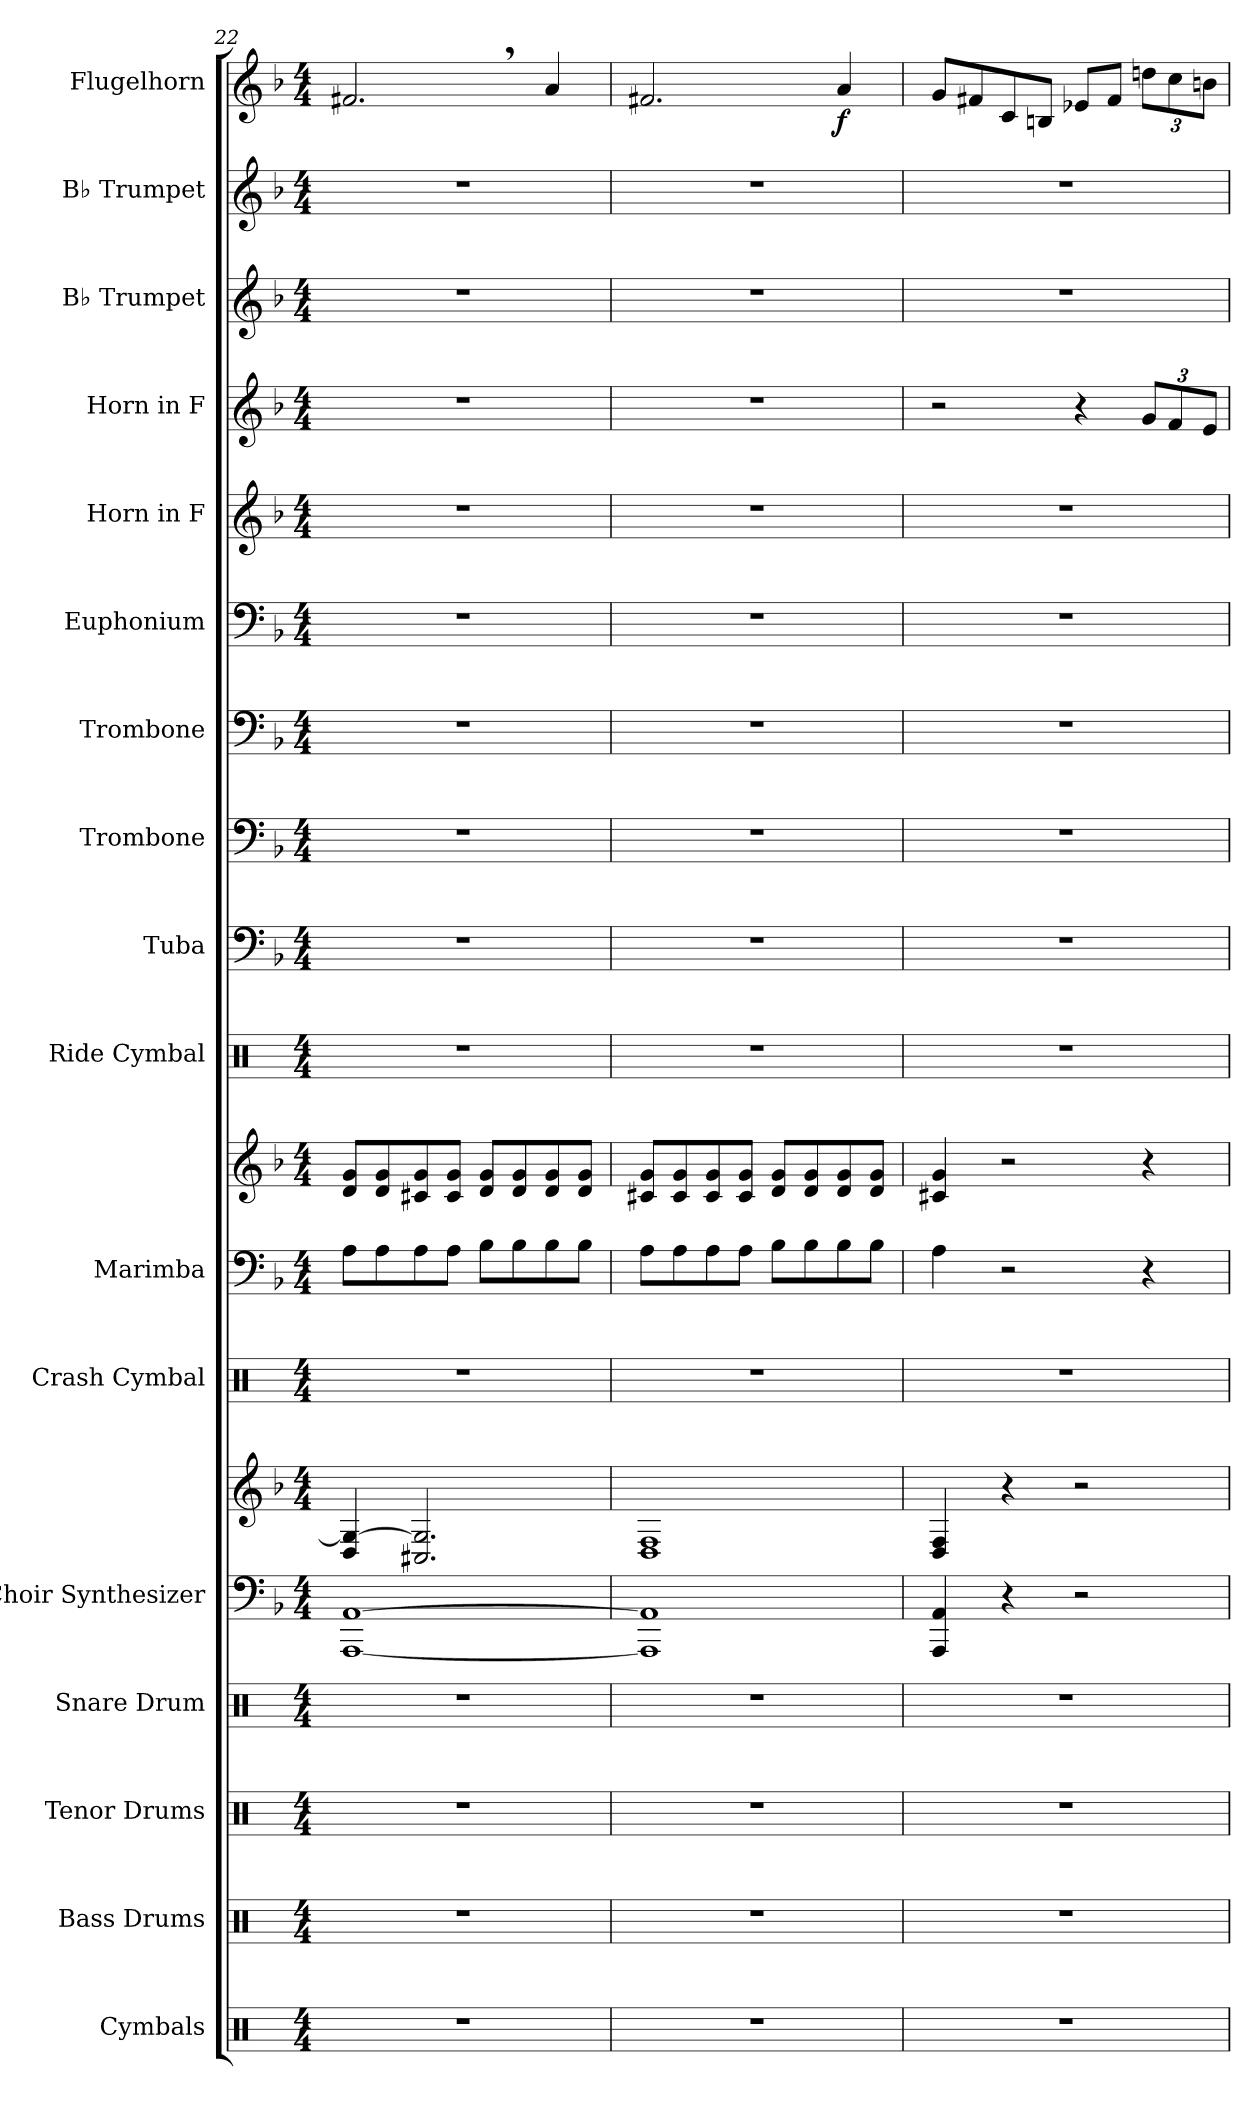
**kern	**kern	**kern	**kern	**kern	**kern	**kern	**kern	**kern	**kern	**kern	**kern	**kern	**kern	**kern	**kern	**kern	**kern	**kern	**dynam
*part17	*part16	*part15	*part14	*part13	*part13	*part12	*part11	*part11	*part10	*part9	*part8	*part7	*part6	*part5	*part4	*part3	*part2	*part1	*part1
*staff19	*staff18	*staff17	*staff16	*staff15	*staff14	*staff13	*staff12	*staff11	*staff10	*staff9	*staff8	*staff7	*staff6	*staff5	*staff4	*staff3	*staff2	*staff1	*staff1
*I"Cymbals	*I"Bass Drums	*I"Tenor Drums	*I"Snare Drum	*I"Choir Synthesizer	*	*I"Crash Cymbal	*I"Marimba	*	*I"Ride Cymbal	*I"Tuba	*I"Trombone	*I"Trombone	*I"Euphonium	*I"Horn in F	*I"Horn in F	*I"B♭ Trumpet	*I"B♭ Trumpet	*I"Flugelhorn	*
*I'Cy	*I'BD	*I'TD	*I'SD	*I'Synth.	*	*I'Cr. Cym.	*I'Mrm.	*	*I'R. Cym.	*I'Tba.	*I'Tbn.	*I'Tbn.	*I'Euph.	*	*	*I'B♭ Tpt.	*I'B♭ Tpt.	*I'Flghn.	*
*clefX	*clefX	*clefX	*clefX	*clefF4	*clefG2	*clefX	*clefF4	*clefG2	*clefX	*clefF4	*clefF4	*clefF4	*clefF4	*clefG2	*clefG2	*clefG2	*clefG2	*clefG2	*
*	*	*	*	*	*	*	*	*	*	*	*	*	*	*ITrd4c7	*ITrd4c7	*ITrd1c2	*ITrd1c2	*ITrd1c2	*
*k[]	*k[]	*k[]	*k[]	*k[b-]	*k[b-]	*k[]	*k[b-]	*k[b-]	*k[]	*k[b-]	*k[b-]	*k[b-]	*k[b-]	*k[b-e-]	*k[b-e-]	*k[b-e-a-]	*k[b-e-a-]	*k[b-e-a-]	*
*M4/4	*M4/4	*M4/4	*M4/4	*M4/4	*M4/4	*M4/4	*M4/4	*M4/4	*M4/4	*M4/4	*M4/4	*M4/4	*M4/4	*M4/4	*M4/4	*M4/4	*M4/4	*M4/4	*
=22	=22	=22	=22	=22	=22	=22	=22	=22	=22	=22	=22	=22	=22	=22	=22	=22	=22	=22	=22
1r	1r	1r	1r	[1AAA [1AA	4D/ 4G/_	1r	8A\L	8d/ 8g/L	1r	1r	1r	1r	1r	1r	1r	1r	1r	2.en,/	.
.	.	.	.	.	.	.	8A\	8d/ 8g/	.	.	.	.	.	.	.	.	.	.	.
.	.	.	.	.	2.C#X/ 2.G/]	.	8A\	8c#X/ 8g/	.	.	.	.	.	.	.	.	.	.	.
.	.	.	.	.	.	.	8A\J	8c#/ 8g/J	.	.	.	.	.	.	.	.	.	.	.
.	.	.	.	.	.	.	8B-\L	8d/ 8g/L	.	.	.	.	.	.	.	.	.	.	.
.	.	.	.	.	.	.	8B-\	8d/ 8g/	.	.	.	.	.	.	.	.	.	.	.
.	.	.	.	.	.	.	8B-\	8d/ 8g/	.	.	.	.	.	.	.	.	.	4g/	.
.	.	.	.	.	.	.	8B-\J	8d/ 8g/J	.	.	.	.	.	.	.	.	.	.	.
=23	=23	=23	=23	=23	=23	=23	=23	=23	=23	=23	=23	=23	=23	=23	=23	=23	=23	=23	=23
1r	1r	1r	1r	1AAA] 1AA]	1D 1F	1r	8A\L	8c#X/ 8g/L	1r	1r	1r	1r	1r	1r	1r	1r	1r	2.en/	.
.	.	.	.	.	.	.	8A\	8c#/ 8g/	.	.	.	.	.	.	.	.	.	.	.
.	.	.	.	.	.	.	8A\	8c#/ 8g/	.	.	.	.	.	.	.	.	.	.	.
.	.	.	.	.	.	.	8A\J	8c#/ 8g/J	.	.	.	.	.	.	.	.	.	.	.
.	.	.	.	.	.	.	8B-\L	8d/ 8g/L	.	.	.	.	.	.	.	.	.	.	.
.	.	.	.	.	.	.	8B-\	8d/ 8g/	.	.	.	.	.	.	.	.	.	.	.
!	!	!	!	!	!	!	!	!	!	!	!	!	!	!	!	!	!	!	!LO:DY:b
.	.	.	.	.	.	.	8B-\	8d/ 8g/	.	.	.	.	.	.	.	.	.	4g/	f
.	.	.	.	.	.	.	8B-\J	8d/ 8g/J	.	.	.	.	.	.	.	.	.	.	.
=24	=24	=24	=24	=24	=24	=24	=24	=24	=24	=24	=24	=24	=24	=24	=24	=24	=24	=24	=24
1r	1r	1r	1r	4AAA/ 4AA/	4D/ 4F/	1r	4A\	4c#X/ 4g/	1r	1r	1r	1r	1r	1r	2r	1r	1r	8f/L	.
.	.	.	.	.	.	.	.	.	.	.	.	.	.	.	.	.	.	8en/	.
.	.	.	.	4r	4r	.	2r	2r	.	.	.	.	.	.	.	.	.	8B-/	.
.	.	.	.	.	.	.	.	.	.	.	.	.	.	.	.	.	.	8An/J	.
.	.	.	.	2r	2r	.	.	.	.	.	.	.	.	.	4r	.	.	8d-X/L	.
.	.	.	.	.	.	.	.	.	.	.	.	.	.	.	.	.	.	8e/J	.
*	*	*	*	*	*	*	*	*	*	*	*	*	*	*	*Xbrackettup	*	*	*Xbrackettup	*
.	.	.	.	.	.	.	4r	4r	.	.	.	.	.	.	12c/L	.	.	12ccn\L	.
.	.	.	.	.	.	.	.	.	.	.	.	.	.	.	12B-/	.	.	12b-\	.
.	.	.	.	.	.	.	.	.	.	.	.	.	.	.	12A/J	.	.	12an\J	.
=	=	=	=	=	=	=	=	=	=	=	=	=	=	=	=	=	=	=	=
*-	*-	*-	*-	*-	*-	*-	*-	*-	*-	*-	*-	*-	*-	*-	*-	*-	*-	*-	*-
